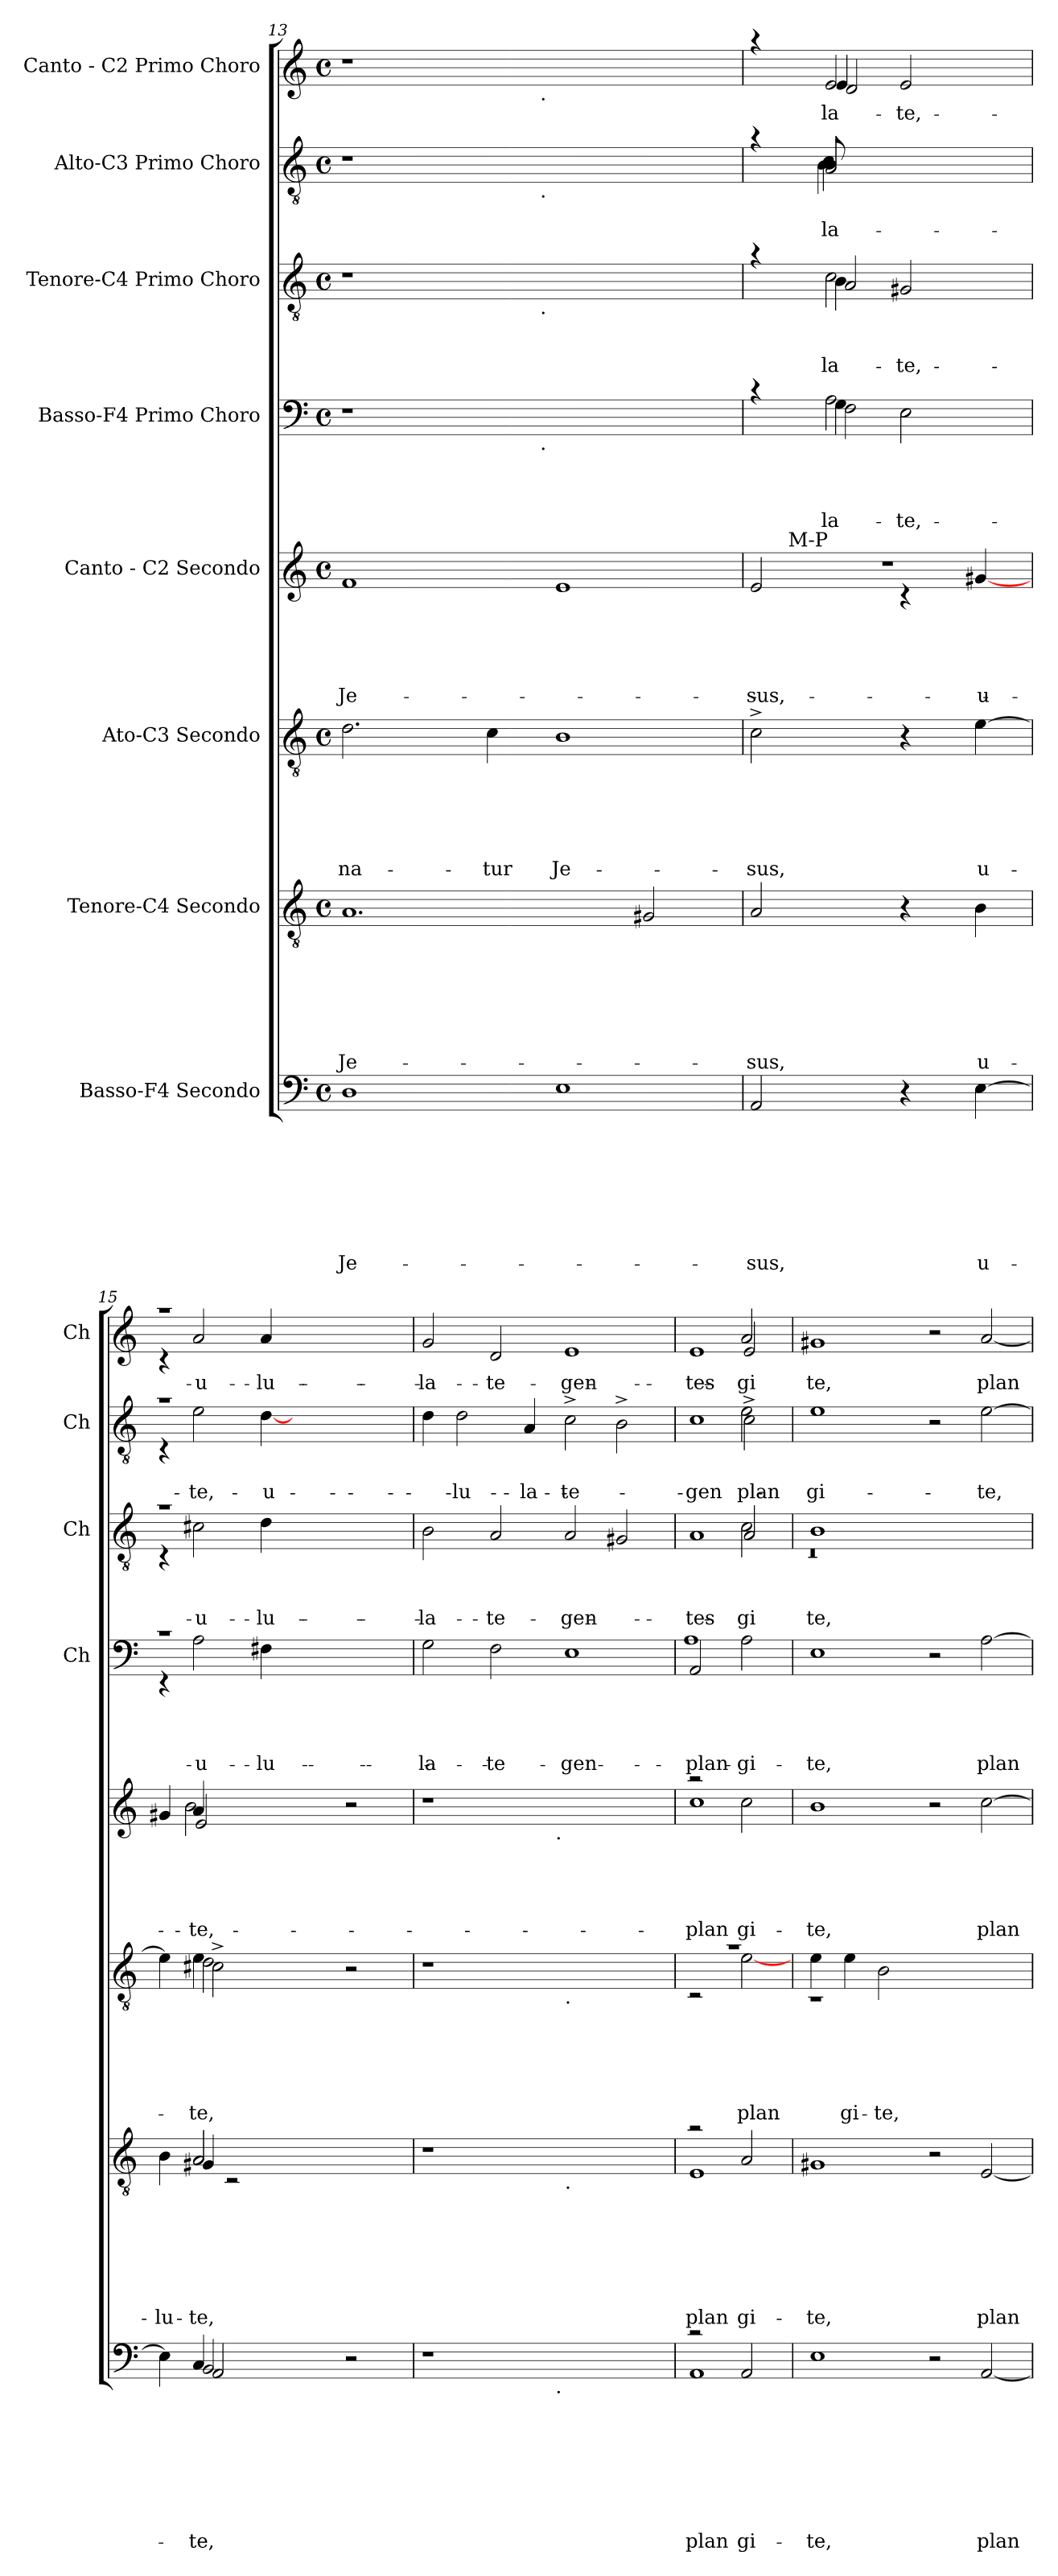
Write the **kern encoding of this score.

**kern	**text	**text	**text	**text	**text	**text	**text	**text	**kern	**text	**text	**text	**text	**text	**text	**text	**kern	**text	**text	**text	**text	**text	**text	**kern	**text	**text	**text	**text	**text	**kern	**text	**text	**text	**text	**kern	**text	**text	**text	**kern	**text	**text	**kern	**text
*part8	*part8	*part8	*part8	*part8	*part8	*part8	*part8	*part8	*part7	*part7	*part7	*part7	*part7	*part7	*part7	*part7	*part6	*part6	*part6	*part6	*part6	*part6	*part6	*part5	*part5	*part5	*part5	*part5	*part5	*part4	*part4	*part4	*part4	*part4	*part3	*part3	*part3	*part3	*part2	*part2	*part2	*part1	*part1
*staff8	*staff8	*staff8	*staff8	*staff8	*staff8	*staff8	*staff8	*staff8	*staff7	*staff7	*staff7	*staff7	*staff7	*staff7	*staff7	*staff7	*staff6	*staff6	*staff6	*staff6	*staff6	*staff6	*staff6	*staff5	*staff5	*staff5	*staff5	*staff5	*staff5	*staff4	*staff4	*staff4	*staff4	*staff4	*staff3	*staff3	*staff3	*staff3	*staff2	*staff2	*staff2	*staff1	*staff1
*I"Basso-F4 Secondo	*	*	*	*	*	*	*	*	*I"Tenore-C4 Secondo	*	*	*	*	*	*	*	*I"Ato-C3 Secondo	*	*	*	*	*	*	*I"Canto - C2 Secondo	*	*	*	*	*	*I"Basso-F4 Primo Choro	*	*	*	*	*I"Tenore-C4 Primo Choro	*	*	*	*I"Alto-C3 Primo Choro	*	*	*I"Canto - C2 Primo Choro	*
*	*	*	*	*	*	*	*	*	*	*	*	*	*	*	*	*	*	*	*	*	*	*	*	*	*	*	*	*	*	*I'Ch	*	*	*	*	*I'Ch	*	*	*	*I'Ch	*	*	*I'Ch	*
*clefF4	*	*	*	*	*	*	*	*	*clefGv2	*	*	*	*	*	*	*	*clefGv2	*	*	*	*	*	*	*clefG2	*	*	*	*	*	*clefF4	*	*	*	*	*clefGv2	*	*	*	*clefGv2	*	*	*clefG2	*
*k[]	*	*	*	*	*	*	*	*	*k[]	*	*	*	*	*	*	*	*k[]	*	*	*	*	*	*	*k[]	*	*	*	*	*	*k[]	*	*	*	*	*k[]	*	*	*	*k[]	*	*	*k[]	*
*C:	*	*	*	*	*	*	*	*	*C:	*	*	*	*	*	*	*	*C:	*	*	*	*	*	*	*C:	*	*	*	*	*	*C:	*	*	*	*	*C:	*	*	*	*C:	*	*	*C:	*
*M4/4	*	*	*	*	*	*	*	*	*M4/4	*	*	*	*	*	*	*	*M4/4	*	*	*	*	*	*	*M4/4	*	*	*	*	*	*M4/4	*	*	*	*	*M4/4	*	*	*	*M4/4	*	*	*M4/4	*
*met(c)	*	*	*	*	*	*	*	*	*met(c)	*	*	*	*	*	*	*	*met(c)	*	*	*	*	*	*	*met(c)	*	*	*	*	*	*met(c)	*	*	*	*	*met(c)	*	*	*	*met(c)	*	*	*met(c)	*
=13	=13	=13	=13	=13	=13	=13	=13	=13	=13	=13	=13	=13	=13	=13	=13	=13	=13	=13	=13	=13	=13	=13	=13	=13	=13	=13	=13	=13	=13	=13	=13	=13	=13	=13	=13	=13	=13	=13	=13	=13	=13	=13	=13
!	!	!	!	!	!	!	!	!LO:LY:b	!	!	!	!	!	!	!	!LO:LY:b	!	!	!	!	!	!	!LO:LY:b	!	!	!	!	!	!LO:LY:b	!	!	!	!	!	!	!	!	!	!	!	!	!	!
*	*	*	*	*	*	*	*	*	*	*	*	*	*	*	*	*	*	*	*	*	*	*	*	*	*	*	*	*	*	*^	*	*	*	*	*^	*	*	*	*^	*	*	*^	*
1D	.	.	.	.	.	.	.	Je-	1.A	.	.	.	.	.	.	Je-	2.d\	.	.	.	.	.	-na-	1f	.	.	.	.	Je-	1r	2ryy	.	.	.	.	1r	2ryy	.	.	.	1r	2ryy	.	.	1r	2ryy	.
.	.	.	.	.	.	.	.	.	.	.	.	.	.	.	.	.	.	.	.	.	.	.	.	.	.	.	.	.	.	.	4...ryy	.	.	.	.	.	4...ryy	.	.	.	.	4...ryy	.	.	.	4...ryy	.
!	!	!	!	!	!	!	!	!	!	!	!	!	!	!	!	!	!	!	!	!	!	!	!LO:LY:b	!	!	!	!	!	!	!	!	!	!	!	!	!	!	!	!	!	!	!	!	!	!	!	!
.	.	.	.	.	.	.	.	.	.	.	.	.	.	.	.	.	4c\	.	.	.	.	.	-tur	.	.	.	.	.	.	.	.	.	.	.	.	.	.	.	.	.	.	.	.	.	.	.	.
!	!	!	!	!	!	!	!	!	!	!	!	!	!	!	!	!	!	!	!	!	!	!	!	!	!	!	!	!	!	!	!	!	!	!	!	!	!	!	!	!	!	!	!	!	!	!LO:TX:b:t=.	!
!	!	!	!	!	!	!	!	!	!	!	!	!	!	!	!	!	!	!	!	!	!	!	!	!	!	!	!	!	!	!	!	!	!	!	!	!	!	!	!	!	!	!LO:TX:b:t=.	!	!	!	!	!
!	!	!	!	!	!	!	!	!	!	!	!	!	!	!	!	!	!	!	!	!	!	!	!	!	!	!	!	!	!	!	!	!	!	!	!	!	!LO:TX:b:t=.	!	!	!	!	!	!	!	!	!	!
!	!	!	!	!	!	!	!	!	!	!	!	!	!	!	!	!	!	!	!	!	!	!	!	!	!	!	!	!	!	!	!LO:TX:b:t=.	!	!	!	!	!	!	!	!	!	!	!	!	!	!	!	!
.	.	.	.	.	.	.	.	.	.	.	.	.	.	.	.	.	.	.	.	.	.	.	.	.	.	.	.	.	.	.	1ryy	.	.	.	.	.	1ryy	.	.	.	.	1ryy	.	.	.	1ryy	.
!	!	!	!	!	!	!	!	!	!	!	!	!	!	!	!	!	!	!	!	!	!	!	!LO:LY:b	!	!	!	!	!	!	!	!	!	!	!	!	!	!	!	!	!	!	!	!	!	!	!	!
1E	.	.	.	.	.	.	.	.	.	.	.	.	.	.	.	.	1B	.	.	.	.	.	Je-	1e	.	.	.	.	.	1ryy	.	.	.	.	.	1ryy	.	.	.	.	1ryy	.	.	.	1ryy	.	.
.	.	.	.	.	.	.	.	.	2G#X/	.	.	.	.	.	.	.	.	.	.	.	.	.	.	.	.	.	.	.	.	.	.	.	.	.	.	.	.	.	.	.	.	.	.	.	.	.	.
.	.	.	.	.	.	.	.	.	.	.	.	.	.	.	.	.	.	.	.	.	.	.	.	.	.	.	.	.	.	.	32ryy	.	.	.	.	.	32ryy	.	.	.	.	32ryy	.	.	.	32ryy	.
=14	=14	=14	=14	=14	=14	=14	=14	=14	=14	=14	=14	=14	=14	=14	=14	=14	=14	=14	=14	=14	=14	=14	=14	=14	=14	=14	=14	=14	=14	=14	=14	=14	=14	=14	=14	=14	=14	=14	=14	=14	=14	=14	=14	=14	=14	=14	=14
!	!	!	!	!	!	!	!	!LO:LY:b	!	!	!	!	!	!	!	!LO:LY:b	!	!	!	!	!	!	!LO:LY:b	!	!	!	!	!	!LO:LY:b	!	!	!	!	!	!	!	!	!	!	!	!	!	!	!	!	!	!
*	*	*	*	*	*	*	*	*	*	*	*	*	*	*	*	*	*	*	*	*	*	*	*	*^	*	*	*	*	*	*	*^	*	*	*	*	*	*^	*	*	*	*^	*	*	*	*	*^	*
*	*	*	*	*	*	*	*	*	*	*	*	*	*	*	*	*	*	*	*	*	*	*	*	*	*^	*	*	*	*	*	*	*	*	*	*	*	*	*	*	*	*	*	*	*	*	*^	*	*	*	*	*	*
2AA/	.	.	.	.	.	.	.	-sus,	2A/	.	.	.	.	.	.	-sus,	2c^>\	.	.	.	.	.	-sus,	8ryy	2e/	1r	.	.	.	.	-sus,	4rc	4ryy	4ryy	.	.	.	.	4ra	4ryy	4ryy	.	.	.	4ra	4ryy	4ryy	4ryy	.	.	4raa	4ryy	4ryy	.
!	!	!	!	!	!	!	!	!	!	!	!	!	!	!	!	!	!	!	!	!	!	!	!	!LO:TX:a:t=M-P	!	!	!	!	!	!	!	!	!	!	!	!	!	!	!	!	!	!	!	!	!	!	!	!	!	!	!	!	!	!
.	.	.	.	.	.	.	.	.	.	.	.	.	.	.	.	.	.	.	.	.	.	.	.	2..ryy	.	.	.	.	.	.	.	.	.	.	.	.	.	.	.	.	.	.	.	.	.	.	.	.	.	.	.	.	.	.
!	!	!	!	!	!	!	!	!	!	!	!	!	!	!	!	!	!	!	!	!	!	!	!	!	!	!	!	!	!	!	!	!	!	!	!	!	!	!LO:LY:b	!	!	!	!	!	!	!	!	!	!	!	!	!	!	!	!
!	!	!	!	!	!	!	!	!	!	!	!	!	!	!	!	!	!	!	!	!	!	!	!	!	!	!	!	!	!	!	!	!	!	!	!	!	!	!LO:LY:b	!	!	!	!	!	!	!	!	!	!	!	!	!	!	!	!
!	!	!	!	!	!	!	!	!	!	!	!	!	!	!	!	!	!	!	!	!	!	!	!	!	!	!	!	!	!	!	!	!	!	!	!	!	!	!LO:LY:b	!	!	!	!	!	!LO:LY:b	!	!	!	!	!	!	!	!	!	!
!	!	!	!	!	!	!	!	!	!	!	!	!	!	!	!	!	!	!	!	!	!	!	!	!	!	!	!	!	!	!	!	!	!	!	!	!	!	!	!	!	!	!	!	!LO:LY:b	!	!	!	!	!	!	!	!	!	!
!	!	!	!	!	!	!	!	!	!	!	!	!	!	!	!	!	!	!	!	!	!	!	!	!	!	!	!	!	!	!	!	!	!	!	!	!	!	!	!	!	!	!	!	!LO:LY:b	!	!	!	!	!	!LO:LY:b	!	!	!	!
!	!	!	!	!	!	!	!	!	!	!	!	!	!	!	!	!	!	!	!	!	!	!	!	!	!	!	!	!	!	!	!	!	!	!	!	!	!	!	!	!	!	!	!	!	!	!	!	!	!	!LO:LY:b	!	!	!	!
!	!	!	!	!	!	!	!	!	!	!	!	!	!	!	!	!	!	!	!	!	!	!	!	!	!	!	!	!	!	!	!	!	!	!	!	!	!	!	!	!	!	!	!	!	!	!	!	!	!	!LO:LY:b	!	!	!	!LO:LY:b
!	!	!	!	!	!	!	!	!	!	!	!	!	!	!	!	!	!	!	!	!	!	!	!	!	!	!	!	!	!	!	!	!	!	!	!	!	!	!	!	!	!	!	!	!	!	!	!	!	!	!	!	!	!	!LO:LY:b
!	!	!	!	!	!	!	!	!	!	!	!	!	!	!	!	!	!	!	!	!	!	!	!	!	!	!	!	!	!	!	!	!	!	!	!	!	!	!	!	!	!	!	!	!	!	!	!	!	!	!	!	!	!	!LO:LY:b
.	.	.	.	.	.	.	.	.	.	.	.	.	.	.	.	.	.	.	.	.	.	.	.	.	.	.	.	.	.	.	.	2A\	4G\	2F\	.	.	.	la-	2c\	4B\	2A/	.	.	la-	2A/	4B\	4c\	8B/	.	-la-	2e/	4e/	2d/	la-
.	.	.	.	.	.	.	.	.	.	.	.	.	.	.	.	.	.	.	.	.	.	.	.	.	.	.	.	.	.	.	.	.	.	.	.	.	.	.	.	.	.	.	.	.	.	.	.	4ryy	.	.	.	.	.	.
!	!	!	!	!	!	!	!	!	!	!	!	!	!	!	!	!	!	!	!	!	!	!	!	!	!	!	!	!	!	!	!	!	!	!	!	!	!	!LO:LY:b	!	!	!	!	!	!LO:LY:b	!	!	!	!	!	!	!	!	!	!LO:LY:b
4r	.	.	.	.	.	.	.	.	4r	.	.	.	.	.	.	.	4r	.	.	.	.	.	.	.	4rc	.	.	.	.	.	.	.	2E\	.	.	.	.	-te,	.	2G#X/	.	.	.	-te,	.	4ryy	4ryy	.	.	.	.	2e/	.	-te,
.	.	.	.	.	.	.	.	.	.	.	.	.	.	.	.	.	.	.	.	.	.	.	.	.	.	.	.	.	.	.	.	.	.	.	.	.	.	.	.	.	.	.	.	.	.	.	.	4.ryy	.	.	.	.	.	.
!	!	!	!	!	!	!	!	!LO:LY:b	!	!	!	!	!	!	!	!LO:LY:b	!	!	!	!	!	!	!LO:LY:b	!	!	!	!	!	!	!	!LO:LY:b	!	!	!	!	!	!	!	!	!	!	!	!	!	!	!	!	!	!	!	!	!	!	!
[>4E\	.	.	.	.	.	.	.	u-	4B\	.	.	.	.	.	.	u-	[>4e\	.	.	.	.	.	u-	.	[<4g#X/	.	.	.	.	.	u-	4ryy	.	4ryy	.	.	.	.	4ryy	.	4ryy	.	.	.	4ryy	4ryy	4ryy	.	.	.	4ryy	.	4ryy	.
*	*	*	*	*	*	*	*	*	*	*	*	*	*	*	*	*	*	*	*	*	*	*	*	*	*	*	*	*	*	*	*	*	*	*	*	*	*	*	*	*	*	*	*	*	*	*	*v	*v	*	*	*	*	*	*
=15	=15	=15	=15	=15	=15	=15	=15	=15	=15	=15	=15	=15	=15	=15	=15	=15	=15	=15	=15	=15	=15	=15	=15	=15	=15	=15	=15	=15	=15	=15	=15	=15	=15	=15	=15	=15	=15	=15	=15	=15	=15	=15	=15	=15	=15	=15	=15	=15	=15	=15	=15	=15	=15
*^	*	*	*	*	*	*	*	*	*	*	*	*	*	*	*	*	*	*	*	*	*	*	*	*	*	*	*	*	*	*	*	*	*	*	*	*	*	*	*	*	*	*	*	*	*	*	*	*	*	*	*	*	*
*	*^	*	*	*	*	*	*	*	*	*	*	*	*	*	*	*	*	*	*	*	*	*	*	*	*	*	*	*	*	*	*	*	*	*	*	*	*	*	*	*	*	*	*	*	*	*	*	*	*	*	*	*	*	*
!	!	!	!	!	!	!	!	!	!	!	!	!	!	!	!	!	!	!LO:LY:b	!	!	!	!	!	!	!	!	!	!	!	!	!	!	!	!	!	!	!	!	!	!	!	!	!	!	!	!	!	!	!	!	!	!	!	!	!
*	*	*	*	*	*	*	*	*	*	*	*^	*	*	*	*	*	*	*	*^	*	*	*	*	*	*	*	*	*	*	*	*	*	*	*	*	*	*	*	*	*	*	*	*	*	*	*	*	*	*	*	*	*	*	*	*
*	*	*	*	*	*	*	*	*	*	*	*	*	*	*	*	*	*	*	*	*	*	*	*	*	*	*	*	*	*	*	*	*	*	*	*	*	*	*	*	*	*	*	*	*	*	*	*	*	*	*v	*v	*	*	*	*	*	*
*	*	*	*	*	*	*	*	*	*	*	*	*	*	*	*	*	*	*	*	*	*	*	*	*	*	*	*	*	*	*	*	*	*	*	*	*	*v	*v	*	*	*	*	*	*	*	*	*	*	*	*	*	*	*	*v	*v	*
*	*	*	*	*	*	*	*	*	*	*	*	*^	*	*	*	*	*	*	*	*	*^	*	*	*	*	*	*	*	*	*	*	*	*	*	*	*	*	*	*	*	*	*	*v	*v	*	*	*	*	*	*	*	*	*	*
4E\]	4ryy	4ryy	.	.	.	.	.	.	.	.	4B\	4ryy	4ryy	.	.	.	.	.	.	-lu-	4e\]	4ryy	4ryy	.	.	.	.	.	.	4g#/	4ryy	4ryy	.	.	.	.	.	1rc	4rEE	.	.	.	.	1ra	4rC	.	.	.	1ra	4rC	.	.	1raa	4rc	.
!	!	!	!	!	!	!	!	!	!	!LO:LY:b	!	!	!	!	!	!	!	!	!	!	!	!	!	!	!	!	!	!	!	!	!	!	!	!	!	!	!	!	!	!	!	!	!	!	!	!	!	!	!	!	!	!	!	!	!
!	!	!	!	!	!	!	!	!	!	!LO:LY:b	!	!	!	!	!	!	!	!	!	!	!	!	!	!	!	!	!	!	!	!	!	!	!	!	!	!	!	!	!	!	!	!	!	!	!	!	!	!	!	!	!	!	!	!	!
!	!	!	!	!	!	!	!	!	!	!LO:LY:b	!	!	!	!	!	!	!	!	!	!LO:LY:b	!	!	!	!	!	!	!	!	!	!	!	!	!	!	!	!	!	!	!	!	!	!	!	!	!	!	!	!	!	!	!	!	!	!	!
!	!	!	!	!	!	!	!	!	!	!	!	!	!	!	!	!	!	!	!	!LO:LY:b	!	!	!	!	!	!	!	!	!LO:LY:b	!	!	!	!	!	!	!	!	!	!	!	!	!	!	!	!	!	!	!	!	!	!	!	!	!	!
!	!	!	!	!	!	!	!	!	!	!	!	!	!	!	!	!	!	!	!	!	!	!	!	!	!	!	!	!	!LO:LY:b	!	!	!	!	!	!	!	!	!	!	!	!	!	!	!	!	!	!	!	!	!	!	!	!	!	!
!	!	!	!	!	!	!	!	!	!	!	!	!	!	!	!	!	!	!	!	!	!	!	!	!	!	!	!	!	!LO:LY:b	!	!	!	!	!	!	!	!LO:LY:b	!	!	!	!	!	!	!	!	!	!	!	!	!	!	!	!	!	!
!	!	!	!	!	!	!	!	!	!	!	!	!	!	!	!	!	!	!	!	!	!	!	!	!	!	!	!	!	!	!	!	!	!	!	!	!	!LO:LY:b	!	!	!	!	!	!	!	!	!	!	!	!	!	!	!	!	!	!
!	!	!	!	!	!	!	!	!	!	!	!	!	!	!	!	!	!	!	!	!	!	!	!	!	!	!	!	!	!	!	!	!	!	!	!	!	!LO:LY:b	!	!	!	!	!	!LO:LY:b	!	!	!	!	!LO:LY:b	!	!	!	!LO:LY:b	!	!	!LO:LY:b
4C/	2BB/	2AA/	.	.	.	.	.	.	.	-te,	2A/	4G#X/	2A/	.	.	.	.	.	.	-te,	4e\	2d\	2c#X^>\	.	.	.	.	.	-te,	4a/	2b\	2e/	.	.	.	.	-te,	.	2A\	.	.	.	-u-	.	2c#X\	.	.	-u-	.	2e\	.	-te,	.	2a/	-u-
1.ryy	.	.	.	.	.	.	.	.	.	.	.	2rC	.	.	.	.	.	.	.	.	1.ryy	.	.	.	.	.	.	.	.	1.ryy	.	.	.	.	.	.	.	.	.	.	.	.	.	.	.	.	.	.	.	.	.	.	.	.	.
!	!	!	!	!	!	!	!	!	!	!	!	!	!	!	!	!	!	!	!	!	!	!	!	!	!	!	!	!	!	!	!	!	!	!	!	!	!	!	!	!	!	!	!LO:LY:b	!	!	!	!	!LO:LY:b	!	!	!	!LO:LY:b	!	!	!LO:LY:b
.	1ryy	2.ryy	.	.	.	.	.	.	.	.	1ryy	.	1ryy	.	.	.	.	.	.	.	.	1ryy	2.ryy	.	.	.	.	.	.	.	1ryy	2.ryy	.	.	.	.	.	.	4F#X\	.	.	.	-lu-	.	4d\	.	.	-lu-	.	[>4d\	.	u-	.	4a/	-lu-
.	.	.	.	.	.	.	.	.	.	.	.	1ryy	.	.	.	.	.	.	.	.	.	.	.	.	.	.	.	.	.	.	.	.	.	.	.	.	.	1ryy	1ryy	.	.	.	.	1ryy	1ryy	.	.	.	1ryy	1ryy	.	.	1ryy	1ryy	.
.	.	2r	.	.	.	.	.	.	.	.	.	.	.	.	.	.	.	.	.	.	.	.	2r	.	.	.	.	.	.	.	.	2r	.	.	.	.	.	.	.	.	.	.	.	.	.	.	.	.	.	.	.	.	.	.	.
.	4ryy	.	.	.	.	.	.	.	.	.	4ryy	.	4ryy	.	.	.	.	.	.	.	.	4ryy	.	.	.	.	.	.	.	.	4ryy	.	.	.	.	.	.	.	.	.	.	.	.	.	.	.	.	.	.	.	.	.	.	.	.
*	*	*	*	*	*	*	*	*	*	*	*	*	*	*	*	*	*	*	*	*	*	*v	*v	*	*	*	*	*	*	*	*	*	*	*	*	*	*	*v	*v	*	*	*	*	*v	*v	*	*	*	*v	*v	*	*	*v	*v	*
*	*v	*v	*	*	*	*	*	*	*	*	*	*	*	*	*	*	*	*	*	*	*	*	*	*	*	*	*	*	*	*v	*v	*	*	*	*	*	*	*	*	*	*	*	*	*	*	*	*	*	*	*
=16	=16	=16	=16	=16	=16	=16	=16	=16	=16	=16	=16	=16	=16	=16	=16	=16	=16	=16	=16	=16	=16	=16	=16	=16	=16	=16	=16	=16	=16	=16	=16	=16	=16	=16	=16	=16	=16	=16	=16	=16	=16	=16	=16	=16	=16	=16	=16	=16
!	!	!	!	!	!	!	!	!	!	!	!	!	!	!	!	!	!	!	!	!	!	!	!	!	!	!	!	!	!	!	!	!	!	!	!	!	!	!	!LO:LY:b	!	!	!	!LO:LY:b	!	!	!	!	!LO:LY:b
*	*	*	*	*	*	*	*	*	*	*v	*v	*v	*	*	*	*	*	*	*	*	*	*	*	*	*	*	*	*	*	*	*	*	*	*	*	*	*	*	*	*	*	*	*	*	*	*	*	*
*	*	*	*	*	*	*	*	*	*	*	*	*	*	*	*	*	*	*v	*v	*	*	*	*	*	*	*	*	*	*	*	*	*	*	*	*	*	*	*	*	*	*	*	*	*	*	*
1r	2ryy	.	.	.	.	.	.	.	.	1r	.	.	.	.	.	.	.	1r	.	.	.	.	.	.	1r	2ryy	.	.	.	.	.	2G\	.	.	.	-la-	2B\	.	.	-la-	4d\	.	.	2g/	-la-
!	!	!	!	!	!	!	!	!	!	!	!	!	!	!	!	!	!	!	!	!	!	!	!	!	!	!	!	!	!	!	!	!	!	!	!	!	!	!	!	!	!	!	!LO:LY:b	!	!
.	.	.	.	.	.	.	.	.	.	.	.	.	.	.	.	.	.	.	.	.	.	.	.	.	.	.	.	.	.	.	.	.	.	.	.	.	.	.	.	.	2d\	.	-lu-	.	.
!	!	!	!	!	!	!	!	!	!	!	!	!	!	!	!	!	!	!	!	!	!	!	!	!	!	!	!	!	!	!	!	!	!	!	!	!LO:LY:b	!	!	!	!LO:LY:b	!	!	!	!	!LO:LY:b
.	4...ryy	.	.	.	.	.	.	.	.	.	.	.	.	.	.	.	.	.	.	.	.	.	.	.	.	4...ryy	.	.	.	.	.	2F\	.	.	.	-te	2A/	.	.	-te	.	.	.	2d/	-te
!	!	!	!	!	!	!	!	!	!	!	!	!	!	!	!	!	!	!	!	!	!	!	!	!	!	!	!	!	!	!	!	!	!	!	!	!	!	!	!	!	!	!	!LO:LY:b	!	!
.	.	.	.	.	.	.	.	.	.	.	.	.	.	.	.	.	.	.	.	.	.	.	.	.	.	.	.	.	.	.	.	.	.	.	.	.	.	.	.	.	4A/	.	-la-	.	.
!	!	!	!	!	!	!	!	!	!	!	!	!	!	!	!	!	!	!	!	!	!	!	!	!	!	!LO:TX:b:t=.	!	!	!	!	!	!	!	!	!	!	!	!	!	!	!	!	!	!	!
!	!LO:TX:b:t=.	!	!	!	!	!	!	!	!	!	!	!	!	!	!	!	!	!	!	!	!	!	!	!	!	!	!	!	!	!	!	!	!	!	!	!	!	!	!	!	!	!	!	!	!
.	1ryy	.	.	.	.	.	.	.	.	.	.	.	.	.	.	.	.	.	.	.	.	.	.	.	.	1ryy	.	.	.	.	.	.	.	.	.	.	.	.	.	.	.	.	.	.	.
!	!	!	!	!	!	!	!	!	!	!	!	!	!	!	!	!	!	!LO:TX:b:t=.	!	!	!	!	!	!	!	!	!	!	!	!	!	!	!	!	!	!	!	!	!	!	!	!	!	!	!
!	!	!	!	!	!	!	!	!	!	!LO:TX:b:t=.	!	!	!	!	!	!	!	!	!	!	!	!	!	!	!	!	!	!	!	!	!	!	!	!	!	!	!	!	!	!	!	!	!	!	!
!	!	!	!	!	!	!	!	!	!	!	!	!	!	!	!	!	!	!	!	!	!	!	!	!	!	!	!	!	!	!	!	!	!	!	!	!LO:LY:b	!	!	!	!LO:LY:b	!	!	!LO:LY:b	!	!LO:LY:b
1ryy	.	.	.	.	.	.	.	.	.	1ryy	.	.	.	.	.	.	.	1ryy	.	.	.	.	.	.	1ryy	.	.	.	.	.	.	1E	.	.	.	gen-	2A/	.	.	gen-	2c^>\	.	-te	1e	gen-
.	.	.	.	.	.	.	.	.	.	.	.	.	.	.	.	.	.	.	.	.	.	.	.	.	.	.	.	.	.	.	.	.	.	.	.	.	2G#X/	.	.	.	2B^>\	.	.	.	.
.	32ryy	.	.	.	.	.	.	.	.	.	.	.	.	.	.	.	.	.	.	.	.	.	.	.	.	32ryy	.	.	.	.	.	.	.	.	.	.	.	.	.	.	.	.	.	.	.
!!LO:LB:g=z
=17	=17	=17	=17	=17	=17	=17	=17	=17	=17	=17	=17	=17	=17	=17	=17	=17	=17	=17	=17	=17	=17	=17	=17	=17	=17	=17	=17	=17	=17	=17	=17	=17	=17	=17	=17	=17	=17	=17	=17	=17	=17	=17	=17	=17	=17
!	!	!	!	!	!	!	!	!	!	!	!	!	!	!	!	!	!	!	!	!	!	!	!	!	!	!	!	!	!	!	!	!	!	!	!	!	!	!	!	!	!	!	!	!LO:TX:a:t=1 7	!
!	!	!	!	!	!	!	!	!	!LO:LY:b	!	!	!	!	!	!	!	!LO:LY:b	!	!	!	!	!	!	!	!	!	!	!	!	!	!LO:LY:b	!	!	!	!	!LO:LY:b	!	!	!	!	!	!	!	!	!
*	*	*	*	*	*	*	*	*	*	*^	*	*	*	*	*	*	*	*^	*	*	*	*	*	*	*	*	*	*	*	*	*	*^	*	*	*	*	*	*	*	*	*	*	*	*	*
!	!	!	!	!	!	!	!	!	!	!	!	!	!	!	!	!	!	!	!	!	!	!	!	!	!	!	!	!	!	!	!	!	!	!	!	!	!	!	!LO:LY:b	!	!	!	!LO:LY:b	!	!	!LO:LY:b	!	!LO:LY:b
*	*	*	*	*	*	*	*	*	*	*	*	*	*	*	*	*	*	*	*	*	*	*	*	*	*	*	*	*	*	*	*	*	*	*	*	*	*	*	*	*^	*	*	*	*^	*	*	*^	*
*	*	*	*	*	*	*	*	*	*	*	*	*	*	*	*	*	*	*	*	*	*	*	*	*	*	*	*	*	*	*	*	*	*	*	*	*	*	*	*	*	*^	*	*	*	*	*^	*	*	*	*^	*
2rc	1AA	.	.	.	.	.	.	.	-plan-	2ra	1E	.	.	.	.	.	.	-plan-	1ra	2rC	.	.	.	.	.	.	2raa	1cc	.	.	.	.	-plan-	2AA/	1A	.	.	.	-plan-	1A	2ryy	2ryy	.	.	-tes	1c	2ryy	2ryy	.	gen-	1e	2ryy	2ryy	-tes
!	!	!	!	!	!	!	!	!	!LO:LY:b	!	!	!	!	!	!	!	!	!LO:LY:b	!	!	!	!	!	!	!	!LO:LY:b	!	!	!	!	!	!	!LO:LY:b	!	!	!	!	!	!LO:LY:b	!	!	!	!	!	!LO:LY:b	!	!	!	!	!	!	!	!	!
!	!	!	!	!	!	!	!	!	!	!	!	!	!	!	!	!	!	!	!	!	!	!	!	!	!	!	!	!	!	!	!	!	!	!	!	!	!	!	!	!	!	!	!	!	!LO:LY:b	!	!	!	!	!LO:LY:b	!	!	!	!
!	!	!	!	!	!	!	!	!	!	!	!	!	!	!	!	!	!	!	!	!	!	!	!	!	!	!	!	!	!	!	!	!	!	!	!	!	!	!	!	!	!	!	!	!	!	!	!	!	!	!LO:LY:b	!	!	!	!LO:LY:b
!	!	!	!	!	!	!	!	!	!	!	!	!	!	!	!	!	!	!	!	!	!	!	!	!	!	!	!	!	!	!	!	!	!	!	!	!	!	!	!	!	!	!	!	!	!	!	!	!	!	!	!	!	!	!LO:LY:b
2AA/	.	.	.	.	.	.	.	.	gi-	2A/	.	.	.	.	.	.	.	gi-	.	[>2e\	.	.	.	.	.	plan-	2cc\	.	.	.	.	.	gi-	2A\	.	.	.	.	gi-	.	2c\	2A/	.	.	-gi-	.	2e\	2c^>\	.	plan-	.	2a/	2e/	-gi-
*v	*v	*	*	*	*	*	*	*	*	*	*	*	*	*	*	*	*	*	*	*	*	*	*	*	*	*	*v	*v	*	*	*	*	*	*v	*v	*	*	*	*	*	*	*	*	*	*	*	*	*	*	*	*	*	*	*
*	*	*	*	*	*	*	*	*	*v	*v	*	*	*	*	*	*	*	*	*	*	*	*	*	*	*	*	*	*	*	*	*	*	*	*	*	*	*	*	*	*	*	*	*	*	*	*	*	*	*	*	*
=18	=18	=18	=18	=18	=18	=18	=18	=18	=18	=18	=18	=18	=18	=18	=18	=18	=18	=18	=18	=18	=18	=18	=18	=18	=18	=18	=18	=18	=18	=18	=18	=18	=18	=18	=18	=18	=18	=18	=18	=18	=18	=18	=18	=18	=18	=18	=18	=18	=18	=18
!	!	!	!	!	!	!	!	!LO:LY:b	!	!	!	!	!	!	!	!LO:LY:b	!	!LO:N:vis=1	!	!	!	!	!	!	!	!	!	!	!	!LO:LY:b	!	!	!	!	!LO:LY:b	!	!LO:N:vis=1	!	!	!	!LO:LY:b	!	!	!	!	!LO:LY:b	!	!	!	!LO:LY:b
*	*	*	*	*	*	*	*	*	*	*	*	*	*	*	*	*	*	*	*	*	*	*	*	*	*	*	*	*	*	*	*	*	*	*	*	*	*v	*v	*	*	*	*	*	*	*	*	*v	*v	*v	*
*	*	*	*	*	*	*	*	*	*	*	*	*	*	*	*	*	*	*	*	*	*	*	*	*	*	*	*	*	*	*	*	*	*	*	*	*	*	*	*	*	*v	*v	*v	*	*	*	*
1E	.	.	.	.	.	.	.	-te,	1G#X	.	.	.	.	.	.	-te,	4e\	0rC	.	.	.	.	.	.	1b	.	.	.	.	-te,	1E	.	.	.	-te,	1B	0rC	.	.	-te,	1e	.	-gi-	1g#X	-te,
!	!	!	!	!	!	!	!	!	!	!	!	!	!	!	!	!	!	!	!	!	!	!	!	!LO:LY:b	!	!	!	!	!	!	!	!	!	!	!	!	!	!	!	!	!	!	!	!	!
.	.	.	.	.	.	.	.	.	.	.	.	.	.	.	.	.	4e\	.	.	.	.	.	.	-gi-	.	.	.	.	.	.	.	.	.	.	.	.	.	.	.	.	.	.	.	.	.
!	!	!	!	!	!	!	!	!	!	!	!	!	!	!	!	!	!	!	!	!	!	!	!	!LO:LY:b	!	!	!	!	!	!	!	!	!	!	!	!	!	!	!	!	!	!	!	!	!
.	.	.	.	.	.	.	.	.	.	.	.	.	.	.	.	.	2B\	.	.	.	.	.	.	-te,	.	.	.	.	.	.	.	.	.	.	.	.	.	.	.	.	.	.	.	.	.
2r	.	.	.	.	.	.	.	.	2r	.	.	.	.	.	.	.	1ryy	.	.	.	.	.	.	.	2r	.	.	.	.	.	2r	.	.	.	.	1ryy	.	.	.	.	2r	.	.	2r	.
!	!	!	!	!	!	!	!	!LO:LY:b	!	!	!	!	!	!	!	!LO:LY:b	!	!	!	!	!	!	!	!	!	!	!	!	!	!LO:LY:b	!	!	!	!	!LO:LY:b	!	!	!	!	!	!	!	!LO:LY:b	!	!LO:LY:b
[<2AA/	.	.	.	.	.	.	.	plan-	[<2E/	.	.	.	.	.	.	plan-	.	.	.	.	.	.	.	.	[>2cc\	.	.	.	.	plan-	[>2A\	.	.	.	plan-	.	.	.	.	.	[>2e\	.	-te,	[<2a/	plan-
*	*	*	*	*	*	*	*	*	*	*	*	*	*	*	*	*	*v	*v	*	*	*	*	*	*	*	*	*	*	*	*	*	*	*	*	*	*v	*v	*	*	*	*	*	*	*	*
=	=	=	=	=	=	=	=	=	=	=	=	=	=	=	=	=	=	=	=	=	=	=	=	=	=	=	=	=	=	=	=	=	=	=	=	=	=	=	=	=	=	=	=
*-	*-	*-	*-	*-	*-	*-	*-	*-	*-	*-	*-	*-	*-	*-	*-	*-	*-	*-	*-	*-	*-	*-	*-	*-	*-	*-	*-	*-	*-	*-	*-	*-	*-	*-	*-	*-	*-	*-	*-	*-	*-	*-	*-
